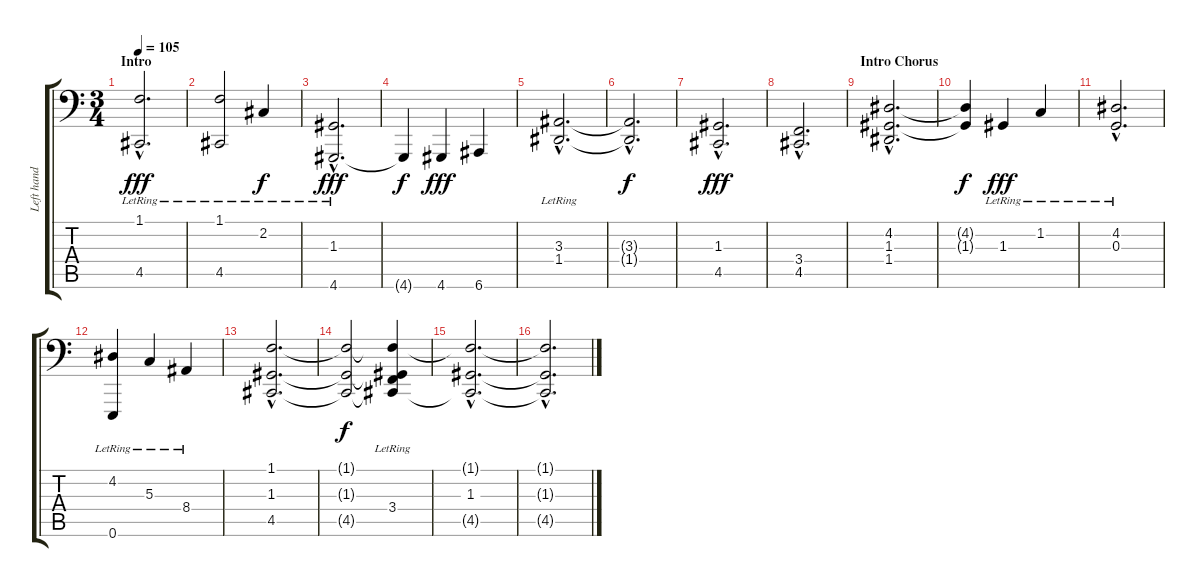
\track ("Left hand" "Left hand") {instrument brightacousticpiano}
\staff {score tabs}
\tuning (E3 B2 G2 D2 A1 E1) {hide}
\ts (3 4)
\section ("" "Intro")
\tempo 105
\clef f4
\ks c
(1.1{hac lr} 4.5{hac lr}).2{d dy fff instrument brightacousticpiano} |
(1.1{lr} 4.5{lr}).2 2.2{lr}.4{dy f} |
(1.3{hac lr} 4.6{hac}).2{d dy fff} |
4.6{t}.4{dy f} 4.6.4{dy fff} 6.6.4 |
(3.3{hac lr} 1.4{hac lr}).2{d} |
(3.3{hac t} 1.4{hac t}).2{d dy f} |
(1.3{hac} 4.5{hac}).2{d dy fff} |
(3.4{hac} 4.5{hac}).2{d} |
\section ("" "Intro Chorus")
(4.2{hac} 1.3{hac} 1.4{hac}).2{d} |
(4.2{t} 1.3{t}).4{dy f} 1.3{lr}.4{dy fff} 1.2{lr}.4 |
(4.2{hac lr} 0.3{hac lr}).2{d} |
(4.2{lr} 0.6).4 5.3{lr}.4 8.4{lr}.4 |
(1.1{hac} 1.3{hac} 4.5{hac}).2{d} |
(1.1{t} 1.3{t} 4.5{t}).2{dy f} (1.1{t} 1.3{t} 3.4{lr} 4.5{t}).4 |
(1.1{hac t} 1.3{hac} 4.5{hac t}).2{d} |
(1.1{hac t} 1.3{hac t} 4.5{hac t}).2{d}
